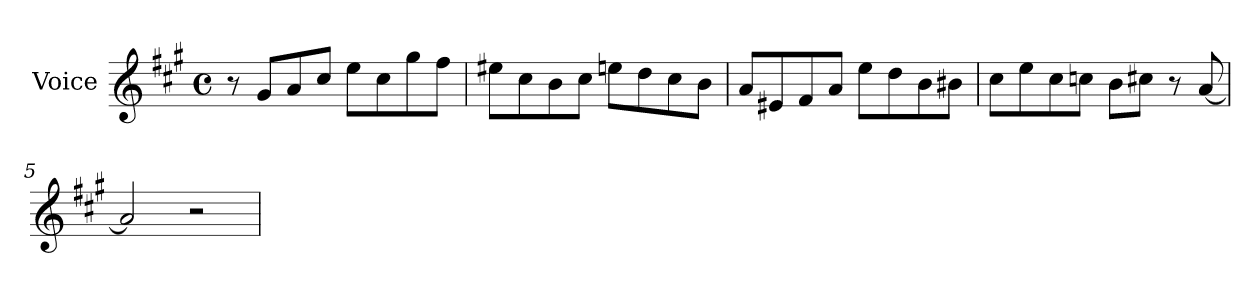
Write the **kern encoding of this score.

**kern
*part1
*staff1
*I"Voice
*I'Voice
*clefG2
*k[f#c#g#]
*M4/4
*met(c)
=1
8r
8g#/L
8a/
8cc#/J
8ee\L
8cc#\
8gg#\
8ff#\J
=2
8ee#X\L
8cc#\
8b\
8cc#\J
8een\L
8dd\
8cc#\
8b\J
=3
8a/L
8e#X/
8f#/
8a/J
8ee\L
8dd\
8b\
8b#X\J
=4
8cc#\L
8ee\
8cc#\
8ccn\J
8b\L
8cc#X\J
8r
[<8a/
=5
2a/]
2rcc
=
*-
